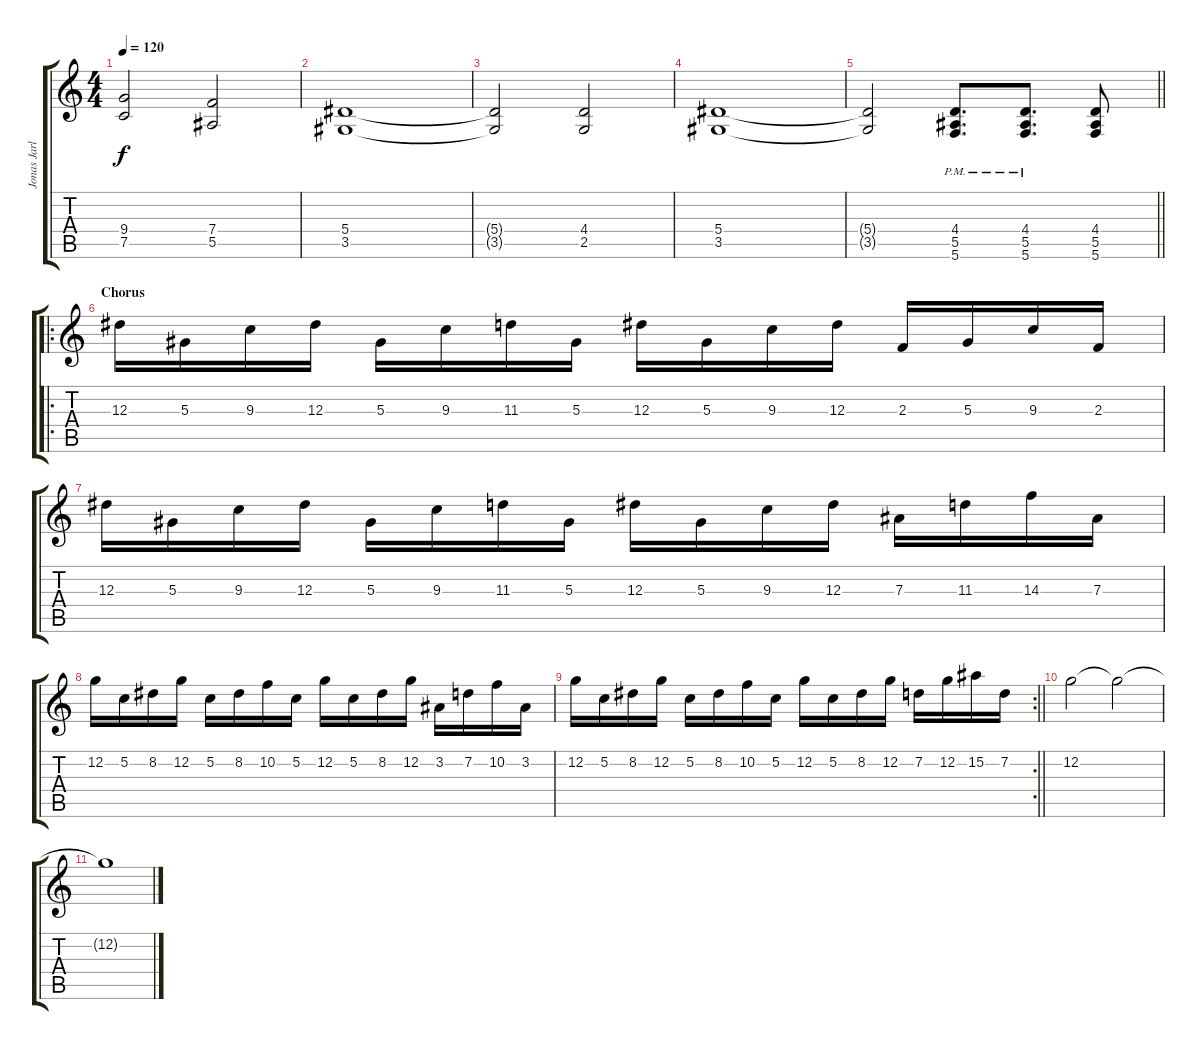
\track ("Jonas Jarlsby (Lead)" "Jonas Jarl") {instrument distortionguitar}
\staff {score tabs}
\tuning (C4 G3 Eb3 Bb2 F2 C2) {hide}
\ts (4 4)
\tempo 120
\clef g2
\ks c
(9.4{t} 7.5{t}).2{dy f} (7.4 5.5).2 |
(5.4 3.5).1 |
(5.4{t} 3.5{t}).2 (4.4 2.5).2 |
(5.4 3.5).1 |
\barLineRight lightlight
(5.4{t} 3.5{t}).2 (4.4{pm} 5.5{pm} 5.6{pm}).8{d} (4.4{pm} 5.5{pm} 5.6{pm}).8{d} (4.4 5.5 5.6).8 |
\ro
\section ("" "Chorus")
12.3.16 5.3.16 9.3.16 12.3.16 5.3.16 9.3.16 11.3.16 5.3.16 12.3.16 5.3.16 9.3.16 12.3.16 2.3.16 5.3.16 9.3.16 2.3.16 |
12.3.16 5.3.16 9.3.16 12.3.16 5.3.16 9.3.16 11.3.16 5.3.16 12.3.16 5.3.16 9.3.16 12.3.16 7.3.16 11.3.16 14.3.16 7.3.16 |
12.2.16 5.2.16 8.2.16 12.2.16 5.2.16 8.2.16 10.2.16 5.2.16 12.2.16 5.2.16 8.2.16 12.2.16 3.2.16 7.2.16 10.2.16 3.2.16 |
\rc 2
\barLineRight lightlight
12.2.16 5.2.16 8.2.16 12.2.16 5.2.16 8.2.16 10.2.16 5.2.16 12.2.16 5.2.16 8.2.16 12.2.16 7.2.16 12.2.16 15.2.16 7.2.16 |
12.2.2 12.2{t}.2{volume 0} |
12.2{t}.1
